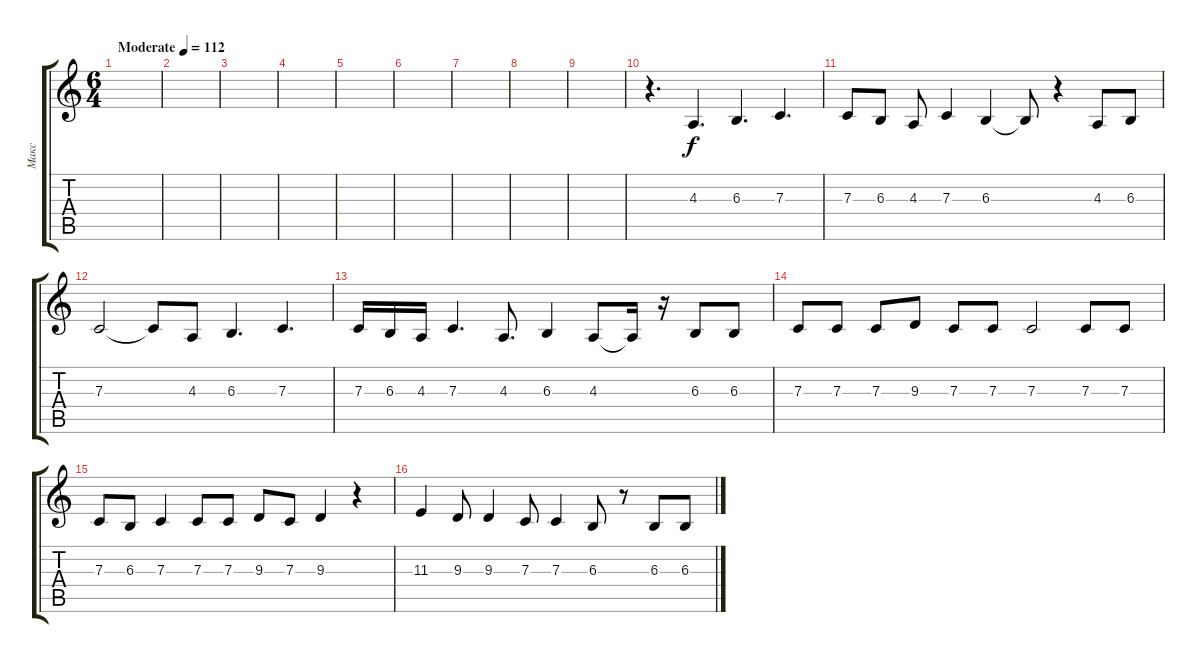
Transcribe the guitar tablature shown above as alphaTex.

\track ("Макс" "Макс") {instrument clarinet}
\staff {score tabs}
\tuning (D4 A3 F3 C3 G2 D2) {hide}
\ts (6 4)
\tempo (112 "Moderate")
\clef g2
\ks c
|
|
|
|
|
|
|
|
|
r.4{d} 4.3.4{d} 6.3.4{d} 7.3.4{d} |
7.3.8 6.3.8 4.3.8 7.3.4 6.3.4 6.3{t}.8 r.4 4.3.8 6.3.8 |
7.3.2 7.3{t}.8 4.3.8 6.3.4{d} 7.3.4{d} |
7.3.16 6.3.16 4.3.16 7.3.4{d} 4.3.8{d} 6.3.4 4.3.8 4.3{t}.16 r.16 6.3.8 6.3.8 |
7.3.8 7.3.8 7.3.8 9.3.8 7.3.8 7.3.8 7.3.2 7.3.8 7.3.8 |
7.3.8 6.3.8 7.3.4 7.3.8 7.3.8 9.3.8 7.3.8 9.3.4 r.4 |
11.3.4 9.3.8 9.3.4 7.3.8 7.3.4 6.3.8 r.8 6.3.8 6.3.8
